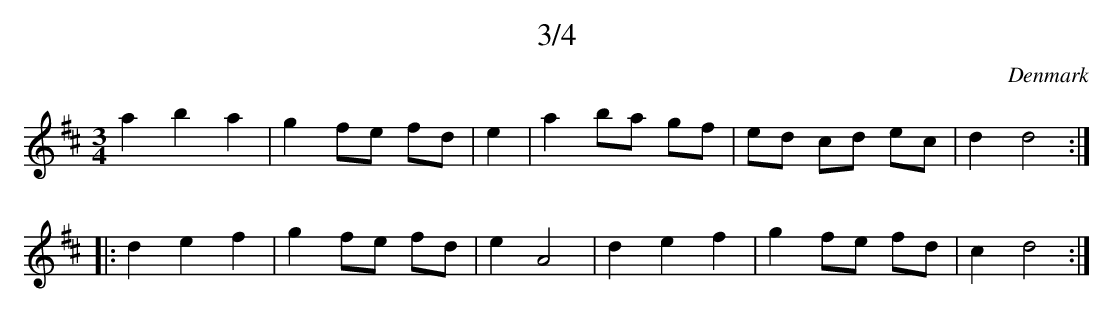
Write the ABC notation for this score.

X:1
T:3/4
M:3/4
O:Denmark
K:D
a2 b2 a2|g2 fe fd|e2 +A4e4+|\
a2 ba gf|ed cd ec|d2 d4 ::
d2 e2 f2|g2 fe fd|e2 A4|\
d2 e2 f2|g2 fe fd|c2 d4:|
